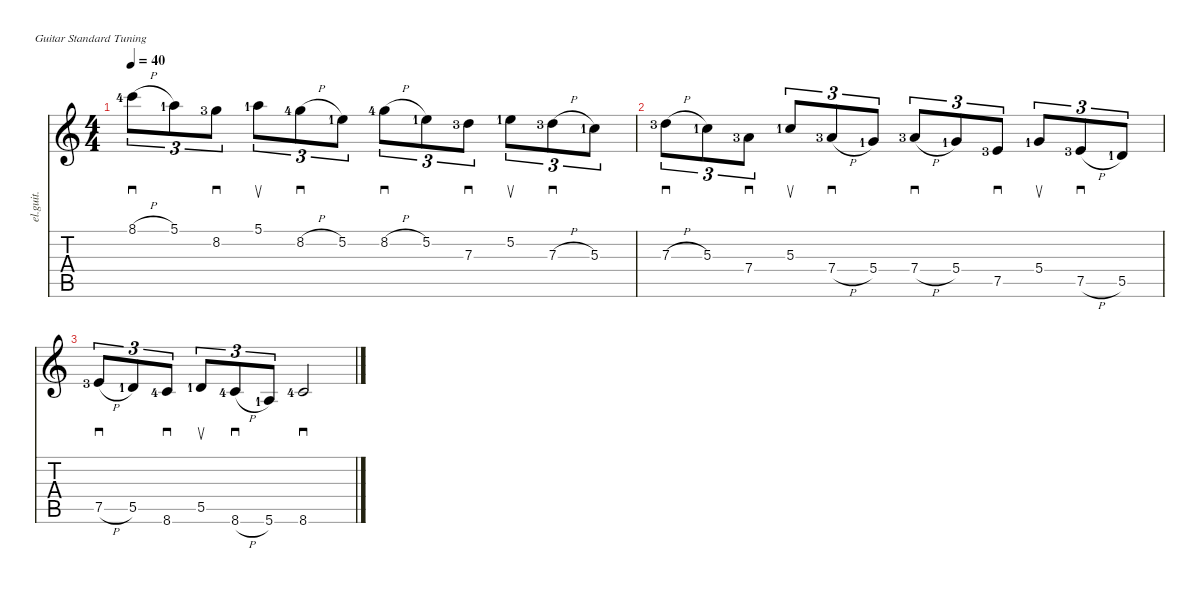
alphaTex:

\defaultSystemsLayout 4
\hideDynamics
\bracketExtendMode nobrackets
\track ("Clean Guitar" "el.guit.") {instrument electricguitarclean}
\staff {score tabs}
\tuning (E4 B3 G3 D3 A2 E2)
\ts (4 4)
\tempo 40
\clef g2
\ks c
8.1{h lf 5}.8{sd tu (3 2) dy mf instrument electricguitarclean beam Down} 5.1{lf 2}.8{tu (3 2) beam Down} 8.2{lf 4}.8{sd tu (3 2) beam Down} 5.1{lf 2}.8{su tu (3 2) beam Down} 8.2{h lf 5}.8{sd tu (3 2) beam Down} 5.2{lf 2}.8{tu (3 2) beam Down} 8.2{h lf 5}.8{sd tu (3 2) beam Down} 5.2{lf 2}.8{tu (3 2) beam Down} 7.3{lf 4}.8{sd tu (3 2) beam Down} 5.2{lf 2}.8{su tu (3 2) beam Down} 7.3{h lf 4}.8{sd tu (3 2) beam Down} 5.3{lf 2}.8{tu (3 2) beam Down} |
7.3{h lf 4}.8{sd tu (3 2) beam Down} 5.3{lf 2}.8{tu (3 2) beam Down} 7.4{lf 4}.8{sd tu (3 2) beam Down} 5.3{lf 2}.8{su tu (3 2) beam Up} 7.4{h lf 4}.8{sd tu (3 2) beam Up} 5.4{lf 2}.8{tu (3 2) beam Up} 7.4{h lf 4}.8{sd tu (3 2) beam Up} 5.4{lf 2}.8{tu (3 2) beam Up} 7.5{lf 4}.8{sd tu (3 2) beam Up} 5.4{lf 2}.8{su tu (3 2) beam Up} 7.5{h lf 4}.8{sd tu (3 2) beam Up} 5.5{lf 2}.8{tu (3 2) beam Up} |
7.5{h lf 4}.8{sd tu (3 2) beam Up} 5.5{lf 2}.8{tu (3 2) beam Up} 8.6{lf 5}.8{sd tu (3 2) beam Up} 5.5{lf 2}.8{su tu (3 2) beam Up} 8.6{h lf 5}.8{sd tu (3 2) beam Up} 5.6{lf 2}.8{tu (3 2) beam Up} 8.6{lf 5}.2{sd beam Up}
